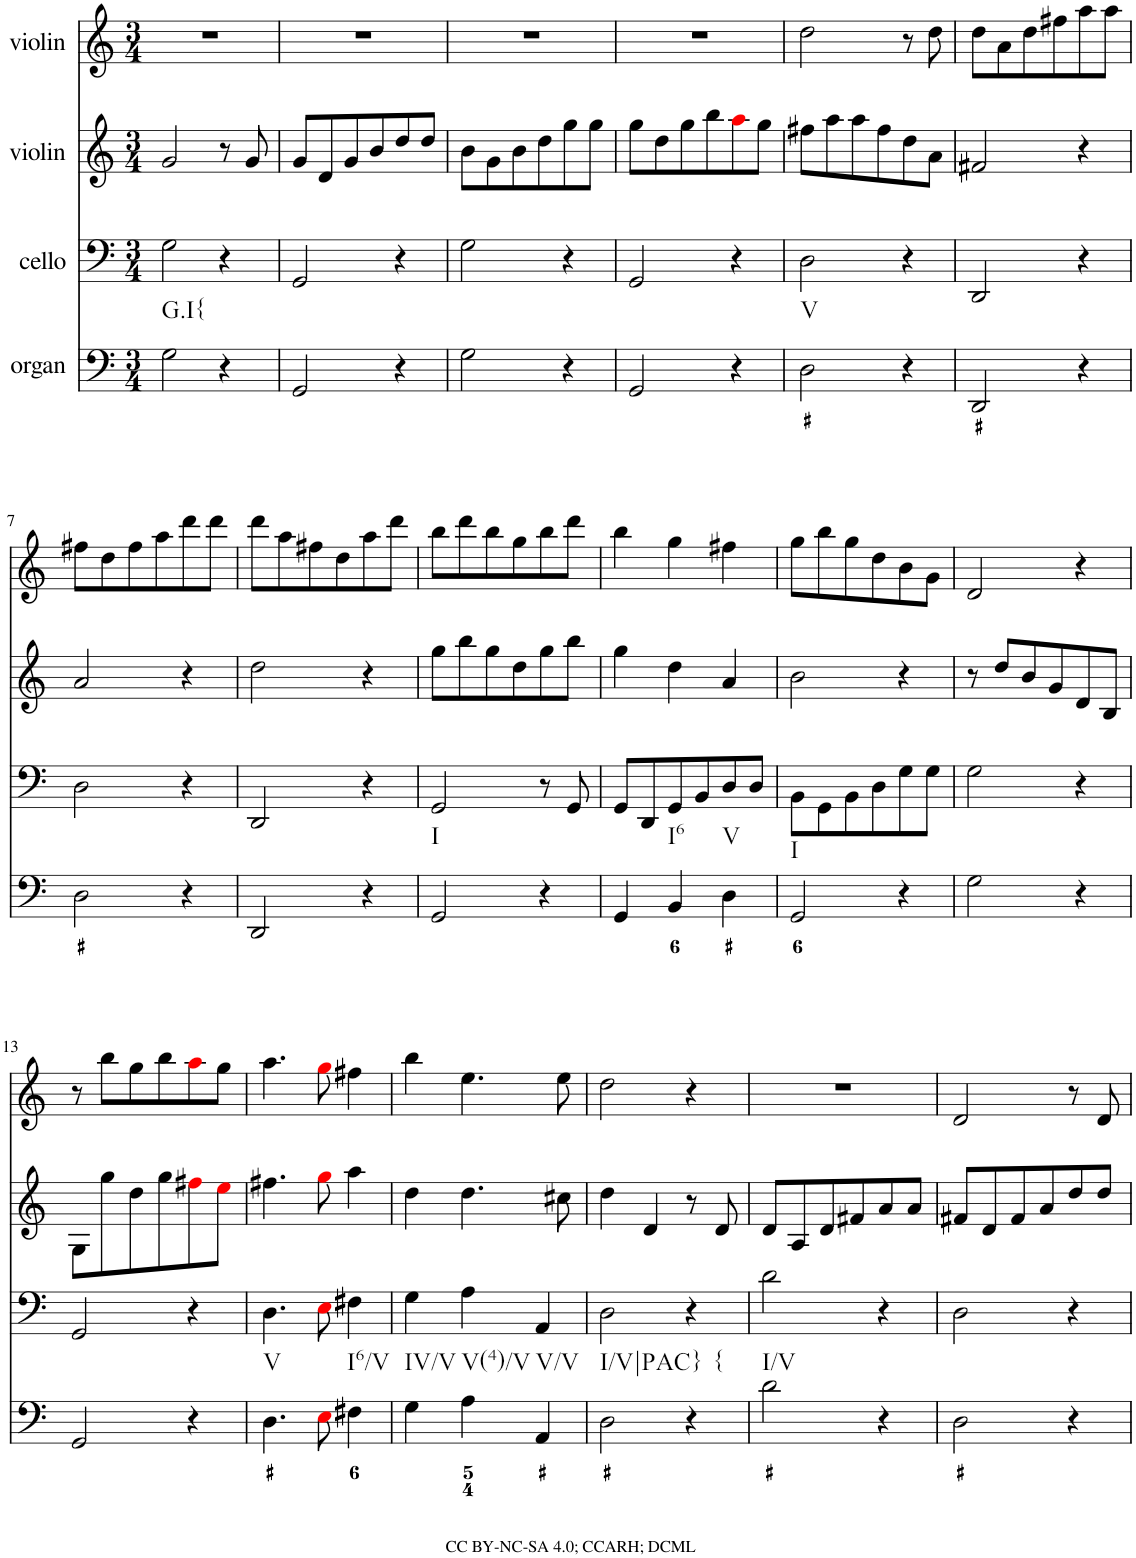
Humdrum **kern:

**kern	**kern	**kern	**kern
*part4	*part3	*part2	*part1
*staff4	*staff3	*staff2	*staff1
*I"organ	*I"cello	*I"violin	*I"violin
*	*	*I'Vln	*I'Vln
*clefF4	*clefF4	*clefG2	*clefG2
*k[]	*k[]	*k[]	*k[]
*M3/4	*M3/4	*M3/4	*M3/4
=1	=1	=1	=1
!	!LO:TX:b:t=G.I{	!	!
2G\	2G\	2g/	2.r
4r	4r	8r	.
.	.	8g/	.
=2	=2	=2	=2
2GG/	2GG/	8g/L	2.r
.	.	8d/	.
.	.	8g/	.
.	.	8b/	.
4r	4r	8dd/	.
.	.	8dd/J	.
=3	=3	=3	=3
2G\	2G\	8b\L	2.r
.	.	8g\	.
.	.	8b\	.
.	.	8dd\	.
4r	4r	8gg\	.
.	.	8gg\J	.
=4	=4	=4	=4
2GG/	2GG/	8gg\L	2.r
.	.	8dd\	.
.	.	8gg\	.
.	.	8bb\	.
4r	4r	8aai\	.
.	.	8gg\J	.
=5	=5	=5	=5
!	!LO:TX:b:t=V	!	!
2D\	2D\	8ff#X\L	2dd\
.	.	8aa\	.
.	.	8aa\	.
.	.	8ff#\	.
4r	4r	8dd\	8r
.	.	8a\J	8dd\
=6	=6	=6	=6
2DD/	2DD/	2f#X/	8dd\L
.	.	.	8a\
.	.	.	8dd\
.	.	.	8ff#X\
4r	4r	4r	8aa\
.	.	.	8aa\J
!!LO:LB:g=z
=7	=7	=7	=7
2D\	2D\	2a/	8ff#X\L
.	.	.	8dd\
.	.	.	8ff#\
.	.	.	8aa\
4r	4r	4r	8ddd\
.	.	.	8ddd\J
=8	=8	=8	=8
2DD/	2DD/	2dd\	8ddd\L
.	.	.	8aa\
.	.	.	8ff#X\
.	.	.	8dd\
4r	4r	4r	8aa\
.	.	.	8ddd\J
=9	=9	=9	=9
!	!LO:TX:b:t=I	!	!
2GG/	2GG/	8gg\L	8bb\L
.	.	8bb\	8ddd\
.	.	8gg\	8bb\
.	.	8dd\	8gg\
4r	8r	8gg\	8bb\
.	8GG/	8bb\J	8ddd\J
=10	=10	=10	=10
4GG/	8GG/L	4gg\	4bb\
.	8DD/	.	.
!	!LO:TX:b:t=I6	!	!
4BB/	8GG/	4dd\	4gg\
.	8BB/	.	.
!	!LO:TX:b:t=V	!	!
4D\	8D/	4a/	4ff#X\
.	8D/J	.	.
=11	=11	=11	=11
!	!LO:TX:b:t=I	!	!
2GG/	8BB\L	2b\	8gg\L
.	8GG\	.	8bb\
.	8BB\	.	8gg\
.	8D\	.	8dd\
4r	8G\	4r	8b\
.	8G\J	.	8g\J
=12	=12	=12	=12
2G\	2G\	8r	2d/
.	.	8dd/L	.
.	.	8b/	.
.	.	8g/	.
4r	4r	8d/	4r
.	.	8B/J	.
!!LO:LB:g=z
=13	=13	=13	=13
2GG/	2GG/	8G\L	8r
.	.	8gg\	8bb\L
.	.	8dd\	8gg\
.	.	8gg\	8bb\
4r	4r	8ff#Xi\	8aai\
.	.	8eei\J	8gg\J
=14	=14	=14	=14
!	!LO:TX:b:t=V	!	!
4.D\	4.D\	4.ff#X\	4.aa\
8Ei\	8Ei\	8ggi\	8ggi\
!	!LO:TX:b:t=I6/V	!	!
4F#X\	4F#X\	4aa\	4ff#X\
=15	=15	=15	=15
!	!LO:TX:b:t=IV/V	!	!
4G\	4G\	4dd\	4bb\
!	!LO:TX:b:t=V(4)/V	!	!
4A\	4A\	4.dd\	4.ee\
!	!LO:TX:b:t=V/V	!	!
4AA/	4AA/	.	.
.	.	8cc#X\	8ee\
=16	=16	=16	=16
!	!LO:TX:b:t=I/V|PAC}	!	!
2D\	2D\	4dd\	2dd\
.	.	4d/	.
!	!LO:TX:b:t={	!	!
4r	4r	8r	4r
.	.	8d/	.
=17	=17	=17	=17
!	!LO:TX:b:t=I/V	!	!
2d\	2d\	8d/L	2.r
.	.	8A/	.
.	.	8d/	.
.	.	8f#X/	.
4r	4r	8a/	.
.	.	8a/J	.
=18	=18	=18	=18
2D\	2D\	8f#X/L	2d/
.	.	8d/	.
.	.	8f#/	.
.	.	8a/	.
4r	4r	8dd/	8r
.	.	8dd/J	8d/
=	=	=	=
*-	*-	*-	*-
